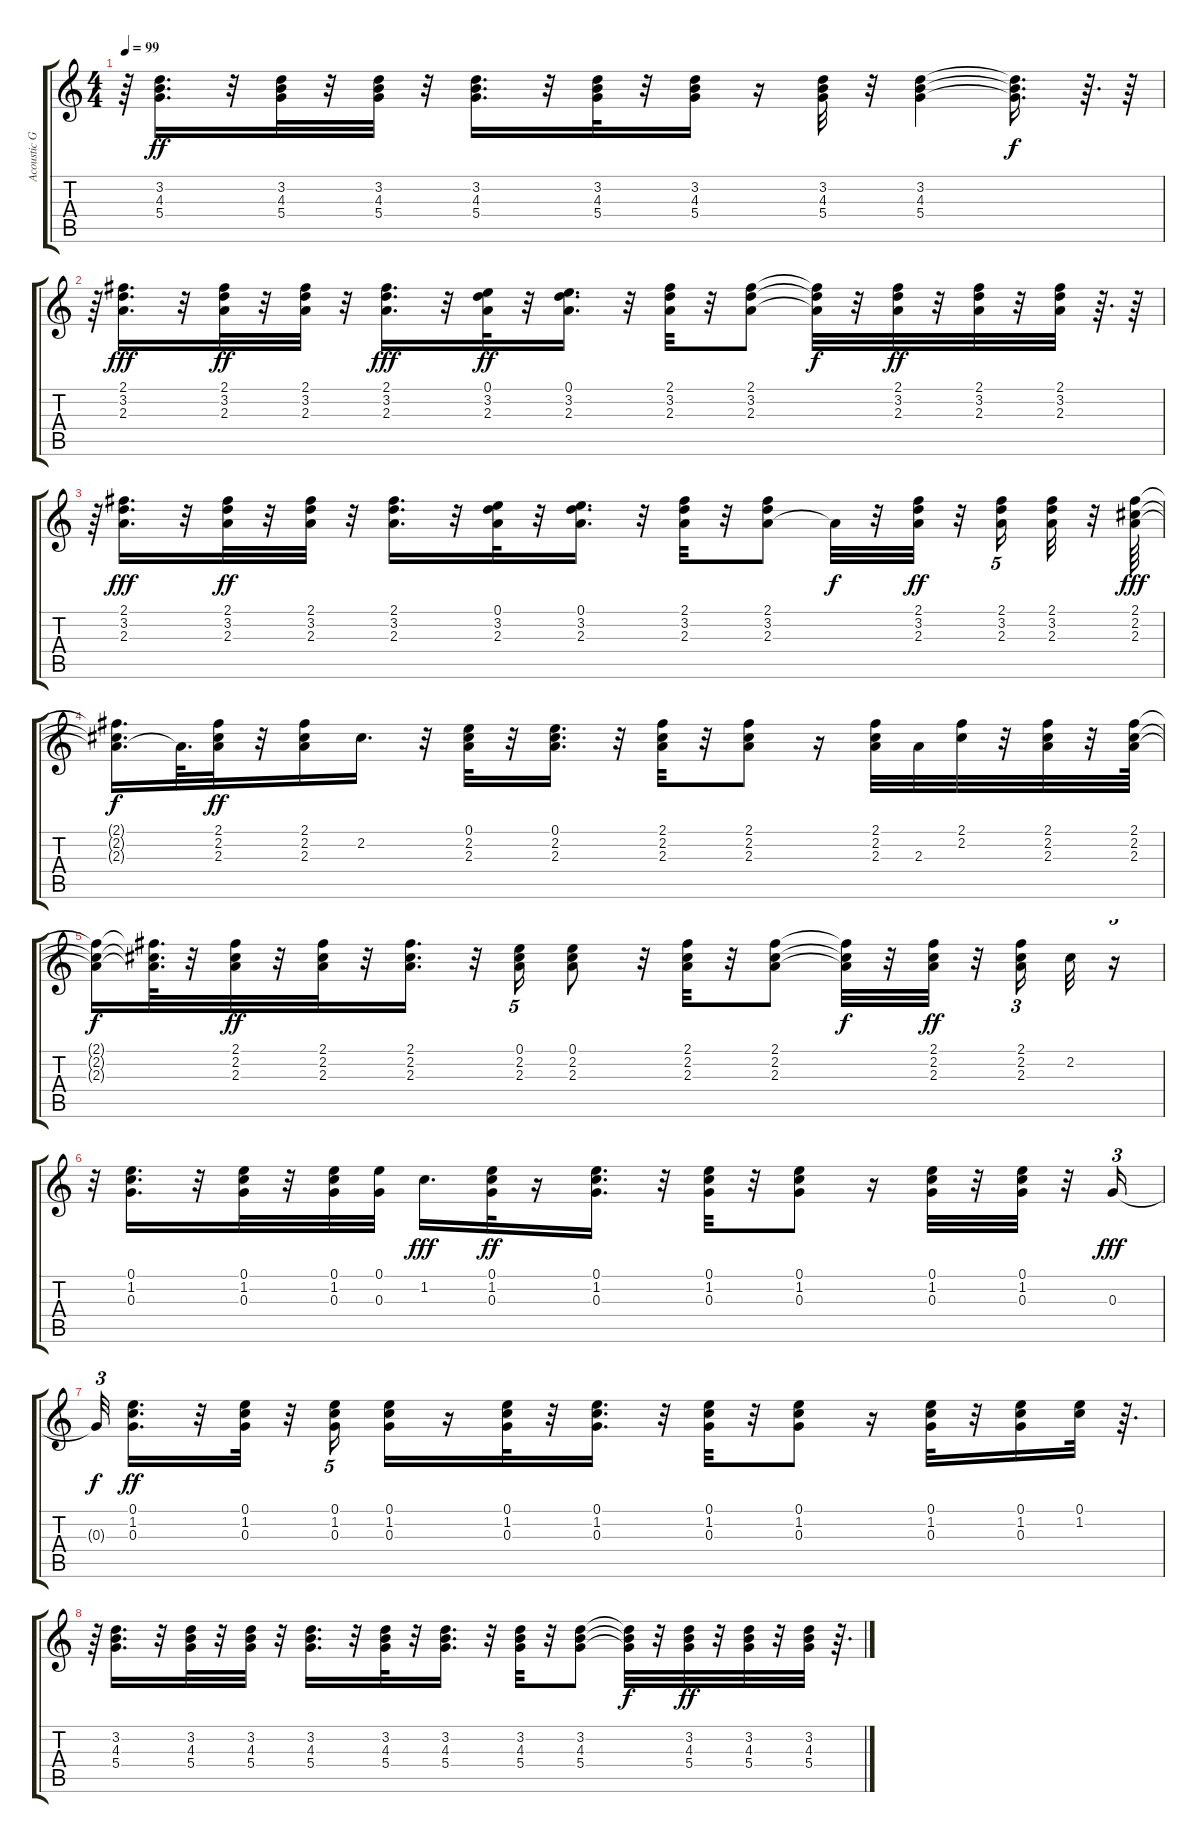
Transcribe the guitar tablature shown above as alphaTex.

\track ("Acoustic Guitar" "Acoustic G") {instrument acousticguitarsteel}
\staff {score tabs}
\tuning (E4 B3 G3 D3 A2 E2) {hide}
\ts (4 4)
\tempo 99
\clef g2
\ks c
r.64{dy ff} (3.2 4.3 5.4).16{d} r.32 (3.2 4.3 5.4).32 r.32 (3.2 4.3 5.4).32 r.32 (3.2 4.3 5.4).16{d} r.32 (3.2 4.3 5.4).32 r.32 (3.2 4.3 5.4).16 r.16 (3.2 4.3 5.4).32 r.32 (3.2 4.3 5.4).4 (3.2{t} 4.3{t} 5.4{t}).16{d dy f} r.64{d} r.64 |
r.64 (2.1 3.2 2.3).16{d dy fff volume 8} r.32 (2.1 3.2 2.3).32{dy ff} r.32 (2.1 3.2 2.3).32 r.32 (2.1 3.2 2.3).16{d dy fff} r.32 (0.1 3.2 2.3).32{dy ff} r.32 (0.1 3.2 2.3).16{d} r.32 (2.1 3.2 2.3).32 r.32 (2.1 3.2 2.3).8 (2.1{t} 3.2{t} 2.3{t}).32{dy f} r.32 (2.1 3.2 2.3).32{dy ff} r.32 (2.1 3.2 2.3).32 r.32 (2.1 3.2 2.3).32 r.64{d} r.64 |
r.64 (2.1 3.2 2.3).16{d dy fff} r.32 (2.1 3.2 2.3).32{dy ff} r.32 (2.1 3.2 2.3).32 r.32 (2.1 3.2 2.3).16{d} r.32 (0.1 3.2 2.3).32 r.32 (0.1 3.2 2.3).16{d} r.32 (2.1 3.2 2.3).32 r.32 (2.1 3.2 2.3).8 2.3{t}.32{dy f} r.32 (2.1 3.2 2.3).32{dy ff} r.32 (2.1 3.2 2.3).16{tu (5 4)} (2.1 3.2 2.3).32 r.32 (2.1 2.2 2.3).64{dy fff} |
(2.1{t} 2.2{t} 2.3{t}).16{d dy f} 2.3{t}.64{d} (2.1 2.2 2.3).32{dy ff} r.32 (2.1 2.2 2.3).16 2.2.16{d} r.32 (0.1 2.2 2.3).32 r.32 (0.1 2.2 2.3).16{d} r.32 (2.1 2.2 2.3).32 r.32 (2.1 2.2 2.3).8 r.16 (2.1 2.2 2.3).32 2.3.32 (2.1 2.2).32 r.32 (2.1 2.2 2.3).32 r.32 (2.1 2.2 2.3).64 |
(2.1{t} 2.2{t} 2.3{t}).16{dy f} (2.1{t} 2.2{t} 2.3{t}).64{d} r.32 (2.1 2.2 2.3).32{dy ff} r.32 (2.1 2.2 2.3).32 r.32 (2.1 2.2 2.3).16{d} r.32 (0.1 2.2 2.3).16{tu (5 4)} (0.1 2.2 2.3).8 r.32 (2.1 2.2 2.3).32 r.32 (2.1 2.2 2.3).8 (2.1{t} 2.2{t} 2.3{t}).32{dy f} r.32 (2.1 2.2 2.3).32{dy ff} r.32 (2.1 2.2 2.3).16{tu (3 2)} 2.2.32 r.16{tu (3 2)} |
r.32{tu (3 2)} (0.1 1.2 0.3).16{d} r.32 (0.1 1.2 0.3).32 r.32 (0.1 1.2 0.3).32 (0.1 0.3).32 1.2.16{d dy fff} (0.1 1.2 0.3).32{dy ff} r.16 (0.1 1.2 0.3).16{d} r.32 (0.1 1.2 0.3).32 r.32 (0.1 1.2 0.3).8 r.16 (0.1 1.2 0.3).32 r.32 (0.1 1.2 0.3).32 r.32 0.3.16{tu (3 2) dy fff} |
0.3{t}.32{tu (3 2) dy f} (0.1 1.2 0.3).16{d dy ff} r.32 (0.1 1.2 0.3).32 r.32 (0.1 1.2 0.3).16{tu (5 4)} (0.1 1.2 0.3).16 r.16 (0.1 1.2 0.3).32 r.32 (0.1 1.2 0.3).16{d} r.32 (0.1 1.2 0.3).32 r.32 (0.1 1.2 0.3).8 r.16 (0.1 1.2 0.3).32 r.32 (0.1 1.2 0.3).16 (0.1 1.2).32 r.64{d} |
r.64 (3.2 4.3 5.4).16{d} r.32 (3.2 4.3 5.4).32 r.32 (3.2 4.3 5.4).32 r.32 (3.2 4.3 5.4).16{d} r.32 (3.2 4.3 5.4).32 r.32 (3.2 4.3 5.4).16{d} r.32 (3.2 4.3 5.4).32 r.32 (3.2 4.3 5.4).8 (3.2{t} 4.3{t} 5.4{t}).32{dy f} r.32 (3.2 4.3 5.4).32{dy ff} r.32 (3.2 4.3 5.4).32 r.32 (3.2 4.3 5.4).32 r.64{d}
